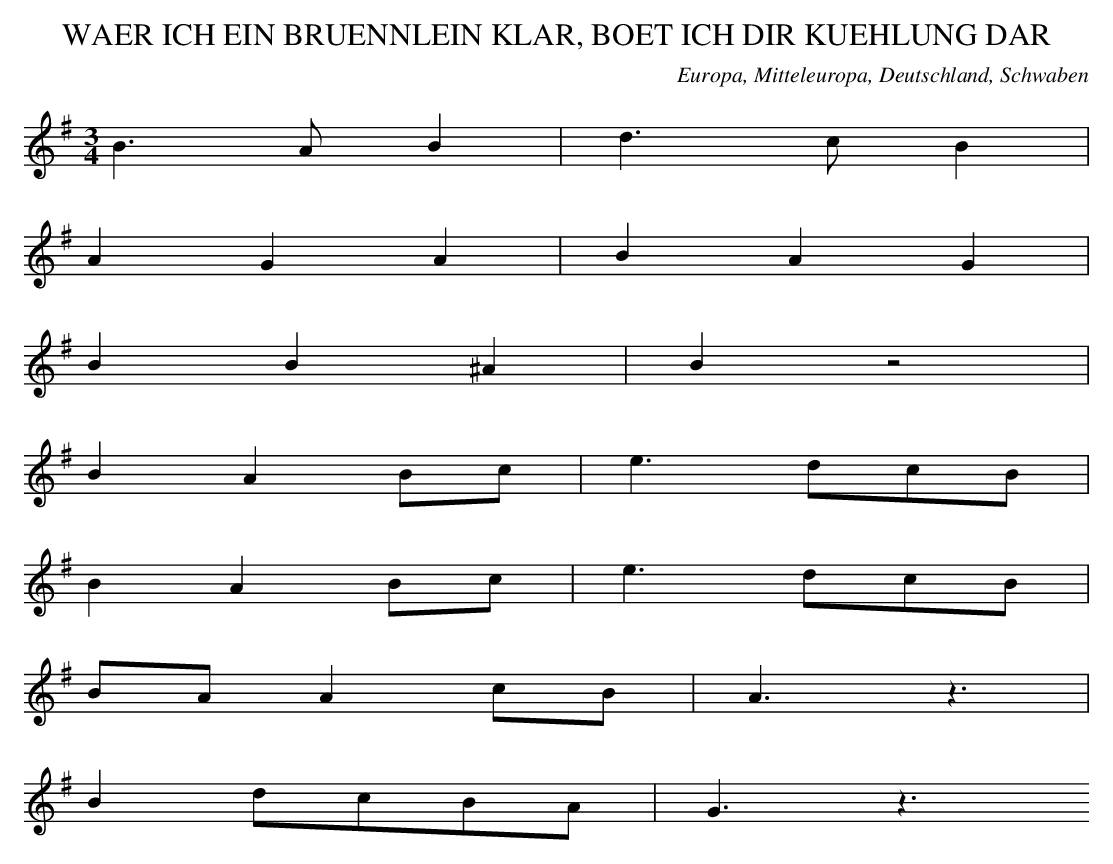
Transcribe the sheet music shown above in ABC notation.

X:1
T: WAER ICH EIN BRUENNLEIN KLAR, BOET ICH DIR KUEHLUNG DAR
O: Europa, Mitteleuropa, Deutschland, Schwaben
M: 3/4
L: 1/8
K: G
B3AB2 | d3cB2 |
A2G2A2 | B2A2G2 |
B2B2^A2 | B2z4 |
B2A2Bc | e3dcB |
B2A2Bc | e3dcB |
BAA2cB | A3z3 |
B2dcBA | G3z3
